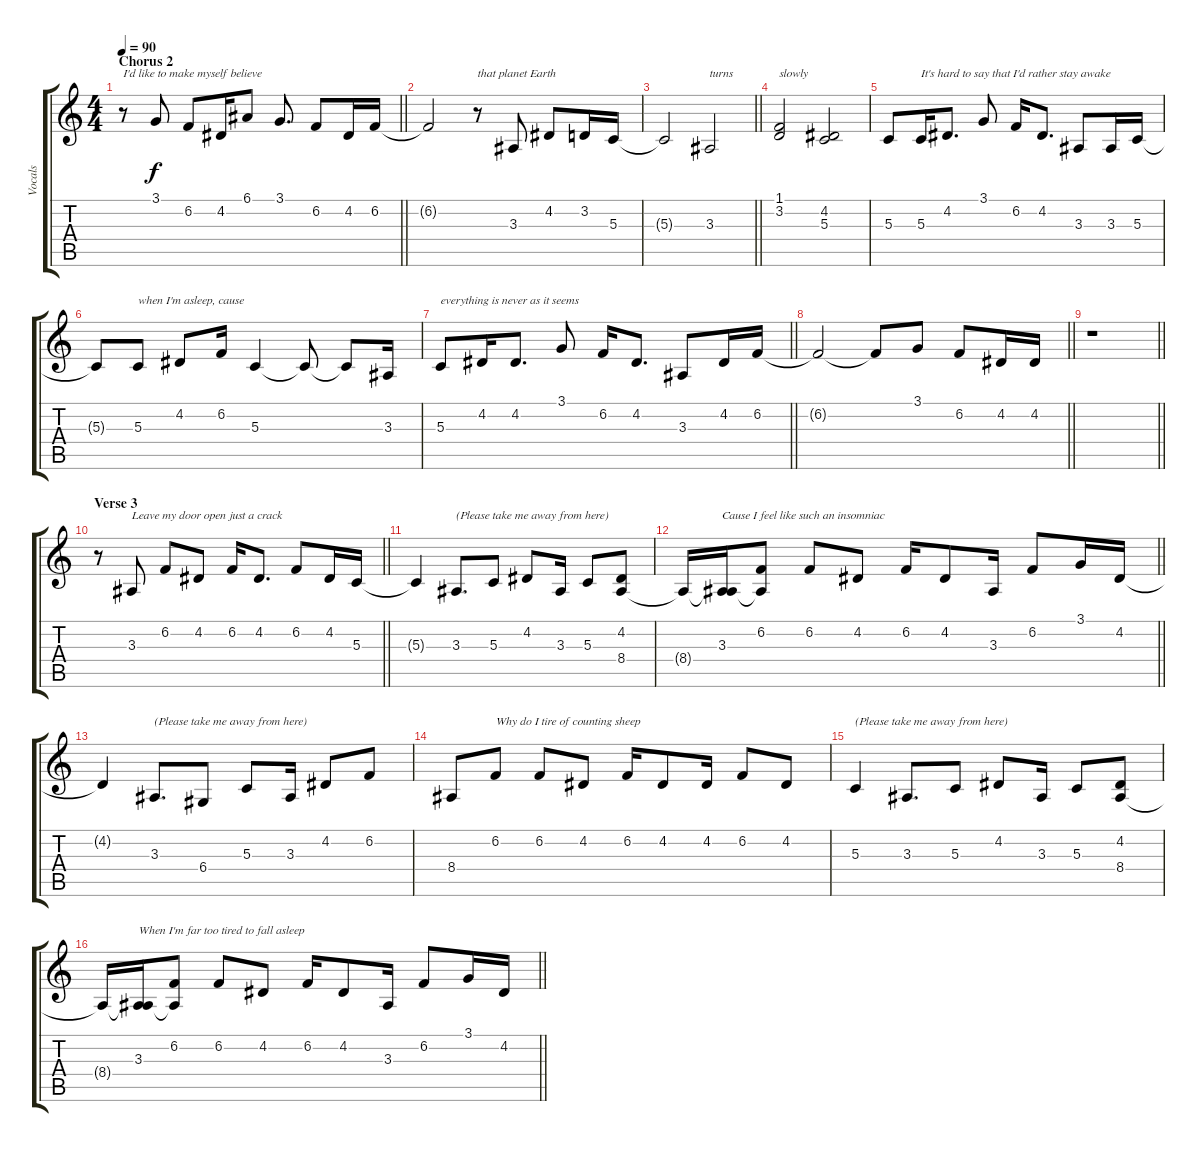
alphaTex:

\track ("Vocals" "Vocals") {instrument synthvoice}
\staff {score tabs}
\tuning (E4 B3 G3 D3 A2 E2) {hide}
\ts (4 4)
\section ("" "Chorus 2")
\tempo 90
\clef g2
\barLineRight lightlight
\ks c
r.8{txt "I'd like to make myself believe" dy f volume 13} 3.1.8 6.2.8 4.2.16 6.1.8 3.1.8{d} 6.2.8 4.2.16 6.2.16 |
6.2{t}.2 r.8{txt "that planet Earth"} 3.3.8 4.2.8 3.2.16 5.3.16 |
\barLineRight lightlight
5.3{t}.2 3.3.2{txt "turns"} |
(1.1 3.2).2{txt "slowly"} (4.2 5.3).2 |
5.3.8 5.3.16{txt "It's hard to say that I'd rather stay awake"} 4.2.8{d} 3.1.8 6.2.16 4.2.8{d} 3.3.8 3.3.16 5.3.16 |
5.3{t}.8 5.3.8{txt "when I'm asleep, cause"} 4.2.8 6.2.16 5.3.4 5.3{t}.8 5.3{t}.8 3.3.16 |
\barLineRight lightlight
5.3.8{txt "everything is never as it seems"} 4.2.16 4.2.8{d} 3.1.8 6.2.16 4.2.8{d} 3.3.8 4.2.16 6.2.16 |
\barLineRight lightlight
6.2{t}.2 6.2{t}.8 3.1.8 6.2.8 4.2.16 4.2.16 |
\barLineRight lightlight
r.1 |
\section ("" "Verse 3")
\barLineRight lightlight
r.8 3.3.8{txt "Leave my door open just a crack"} 6.2.8 4.2.8 6.2.16 4.2.8{d} 6.2.8 4.2.16 5.3.16 |
5.3{t}.4 3.3.8{d txt "(Please take me away from here)"} 5.3.8 4.2.8 3.3.16 5.3.8 (4.2 8.4).8 |
\barLineRight lightlight
8.4{t}.16 (3.3 8.4{t}).16{txt "Cause I feel like such an insomniac"} (6.2 8.4{t}).8 6.2.8 4.2.8 6.2.16 4.2.8 3.3.16 6.2.8 3.1.16 4.2.16 |
4.2{t}.4 3.3.8{d txt "(Please take me away from here)"} 6.4.8 5.3.8 3.3.16 4.2.8 6.2.8 |
8.4.8 6.2.8{txt "Why do I tire of counting sheep"} 6.2.8 4.2.8 6.2.16 4.2.8 4.2.16 6.2.8 4.2.8 |
5.3.4{txt "(Please take me away from here)"} 3.3.8{d} 5.3.8 4.2.8 3.3.16 5.3.8 (4.2 8.4).8 |
\barLineRight lightlight
8.4{t}.16 (3.3 8.4{t}).16{txt "When I'm far too tired to fall asleep"} (6.2 8.4{t}).8 6.2.8 4.2.8 6.2.16 4.2.8 3.3.16 6.2.8 3.1.16 4.2.16
